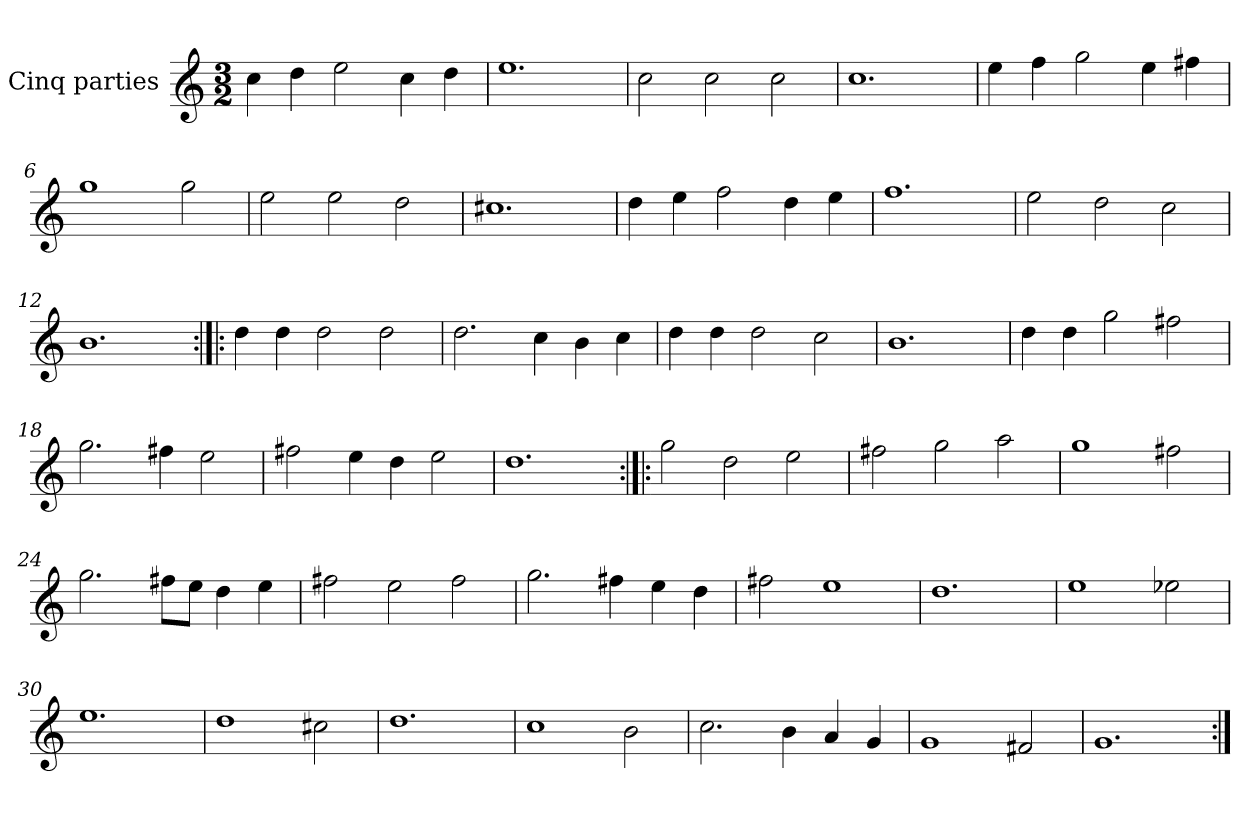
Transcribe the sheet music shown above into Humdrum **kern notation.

**kern
*part1
*staff1
*I"Cinq parties
*clefG2
*k[]
*M3/2
*MM180
=1
4cc\
4dd\
2ee\
4cc\
4dd\
=2
1.ee
=3
2cc\
2cc\
2cc\
=4
1.cc
=5
4ee\
4ff\
2gg\
4ee\
4ff#X\
=6
1gg
2gg\
=7
2ee\
2ee\
2dd\
=8
1.cc#X
=9
4dd\
4ee\
2ff\
4dd\
4ee\
=10
1.ff
=11
2ee\
2dd\
2cc\
=12
1.b
=13:|!|:
4dd\
4dd\
2dd\
2dd\
=14
2.dd\
4cc\
4b\
4cc\
=15
4dd\
4dd\
2dd\
2cc\
=16
1.b
=17
4dd\
4dd\
2gg\
2ff#X\
=18
2.gg\
4ff#X\
2ee\
=19
2ff#X\
4ee\
4dd\
2ee\
=20
1.dd
=21:|!|:
2gg\
2dd\
2ee\
=22
2ff#X\
2gg\
2aa\
=23
1gg
2ff#X\
=24
2.gg\
8ff#X\L
8ee\J
4dd\
4ee\
=25
2ff#X\
2ee\
2ff#\
=26
2.gg\
4ff#X\
4ee\
4dd\
=27
2ff#X\
1ee
=28
1.dd
=29
1ee
2ee-X\
=30
1.ee
=31
1dd
2cc#X\
=32
1.dd
=33
1cc
2b\
=34
2.cc\
4b\
4a/
4g/
=35
1g
2f#X/
=36
1.g
=:|!
*-
